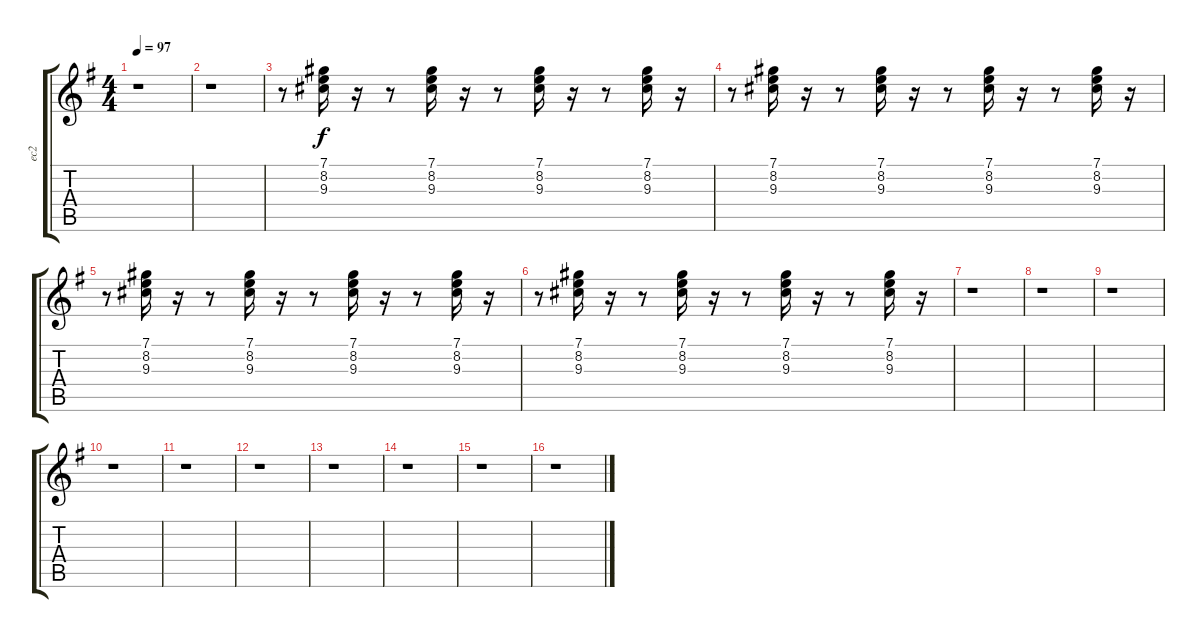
\track ("ec2" "ec2") {instrument electricguitarclean}
\staff {score tabs}
\tuning (Db4 Ab3 E3 B2 Gb2 Db2) {hide}
\ts (4 4)
\tempo 97
\clef g2
\ks g
r.1{dy f} |
r.1 |
r.8 (7.1 8.2 9.3).16 r.16 r.8 (7.1 8.2 9.3).16 r.16 r.8 (7.1 8.2 9.3).16 r.16 r.8 (7.1 8.2 9.3).16 r.16 |
r.8 (7.1 8.2 9.3).16 r.16 r.8 (7.1 8.2 9.3).16 r.16 r.8 (7.1 8.2 9.3).16 r.16 r.8 (7.1 8.2 9.3).16 r.16 |
r.8 (7.1 8.2 9.3).16 r.16 r.8 (7.1 8.2 9.3).16 r.16 r.8 (7.1 8.2 9.3).16 r.16 r.8 (7.1 8.2 9.3).16 r.16 |
r.8 (7.1 8.2 9.3).16 r.16 r.8 (7.1 8.2 9.3).16 r.16 r.8 (7.1 8.2 9.3).16 r.16 r.8 (7.1 8.2 9.3).16 r.16 |
r.1 |
r.1 |
r.1 |
r.1 |
r.1 |
r.1 |
r.1 |
r.1 |
r.1 |
r.1
